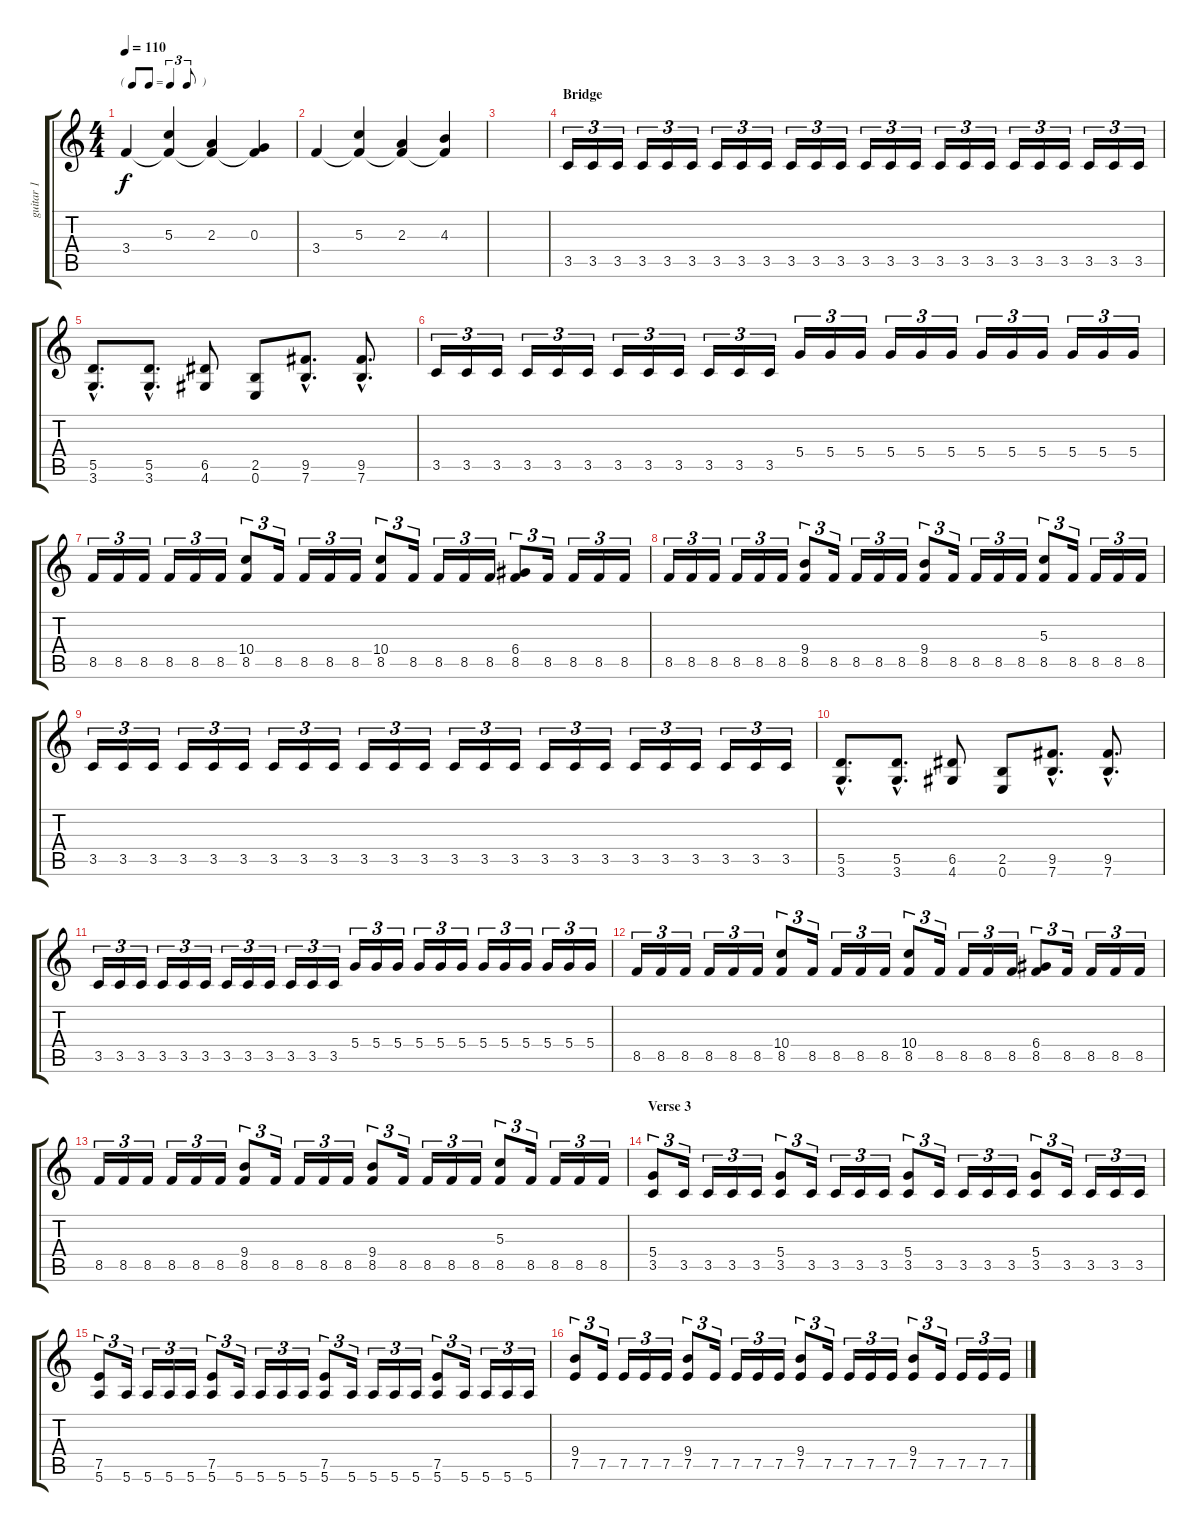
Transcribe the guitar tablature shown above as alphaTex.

\track ("guitar 1" "guitar 1") {instrument overdrivenguitar}
\staff {score tabs}
\tuning (E4 B3 G3 D3 A2 E2) {hide}
\ts (4 4)
\tf triplet8th
\tempo 110
\clef g2
\ks c
3.4.4{dy f} (5.3 3.4{t}).4 (2.3 3.4{t}).4 (0.3 3.4{t}).4 |
3.4.4 (5.3 3.4{t}).4 (2.3 3.4{t}).4 (4.3 3.4{t}).4 |
|
\section ("" "Bridge")
3.5.16{tu (3 2) instrument overdrivenguitar} 3.5.16{tu (3 2)} 3.5.16{tu (3 2)} 3.5.16{tu (3 2)} 3.5.16{tu (3 2)} 3.5.16{tu (3 2)} 3.5.16{tu (3 2)} 3.5.16{tu (3 2)} 3.5.16{tu (3 2)} 3.5.16{tu (3 2)} 3.5.16{tu (3 2)} 3.5.16{tu (3 2)} 3.5.16{tu (3 2)} 3.5.16{tu (3 2)} 3.5.16{tu (3 2)} 3.5.16{tu (3 2)} 3.5.16{tu (3 2)} 3.5.16{tu (3 2)} 3.5.16{tu (3 2)} 3.5.16{tu (3 2)} 3.5.16{tu (3 2)} 3.5.16{tu (3 2)} 3.5.16{tu (3 2)} 3.5.16{tu (3 2)} |
(5.5{hac} 3.6{hac}).8{d} (5.5{hac} 3.6{hac}).8{d} (6.5 4.6).8 (2.5 0.6).8 (9.5{hac} 7.6{hac}).8{d} (9.5{hac} 7.6{hac}).8{d} |
3.5.16{tu (3 2)} 3.5.16{tu (3 2)} 3.5.16{tu (3 2)} 3.5.16{tu (3 2)} 3.5.16{tu (3 2)} 3.5.16{tu (3 2)} 3.5.16{tu (3 2)} 3.5.16{tu (3 2)} 3.5.16{tu (3 2)} 3.5.16{tu (3 2)} 3.5.16{tu (3 2)} 3.5.16{tu (3 2)} 5.4.16{tu (3 2)} 5.4.16{tu (3 2)} 5.4.16{tu (3 2)} 5.4.16{tu (3 2)} 5.4.16{tu (3 2)} 5.4.16{tu (3 2)} 5.4.16{tu (3 2)} 5.4.16{tu (3 2)} 5.4.16{tu (3 2)} 5.4.16{tu (3 2)} 5.4.16{tu (3 2)} 5.4.16{tu (3 2)} |
8.5.16{tu (3 2)} 8.5.16{tu (3 2)} 8.5.16{tu (3 2)} 8.5.16{tu (3 2)} 8.5.16{tu (3 2)} 8.5.16{tu (3 2)} (10.4 8.5).8{tu (3 2)} 8.5.16{tu (3 2)} 8.5.16{tu (3 2)} 8.5.16{tu (3 2)} 8.5.16{tu (3 2)} (10.4 8.5).8{tu (3 2)} 8.5.16{tu (3 2)} 8.5.16{tu (3 2)} 8.5.16{tu (3 2)} 8.5.16{tu (3 2)} (6.4 8.5).8{tu (3 2)} 8.5.16{tu (3 2)} 8.5.16{tu (3 2)} 8.5.16{tu (3 2)} 8.5.16{tu (3 2)} |
8.5.16{tu (3 2)} 8.5.16{tu (3 2)} 8.5.16{tu (3 2)} 8.5.16{tu (3 2)} 8.5.16{tu (3 2)} 8.5.16{tu (3 2)} (9.4 8.5).8{tu (3 2)} 8.5.16{tu (3 2)} 8.5.16{tu (3 2)} 8.5.16{tu (3 2)} 8.5.16{tu (3 2)} (9.4 8.5).8{tu (3 2)} 8.5.16{tu (3 2)} 8.5.16{tu (3 2)} 8.5.16{tu (3 2)} 8.5.16{tu (3 2)} (5.3 8.5).8{tu (3 2)} 8.5.16{tu (3 2)} 8.5.16{tu (3 2)} 8.5.16{tu (3 2)} 8.5.16{tu (3 2)} |
3.5.16{tu (3 2)} 3.5.16{tu (3 2)} 3.5.16{tu (3 2)} 3.5.16{tu (3 2)} 3.5.16{tu (3 2)} 3.5.16{tu (3 2)} 3.5.16{tu (3 2)} 3.5.16{tu (3 2)} 3.5.16{tu (3 2)} 3.5.16{tu (3 2)} 3.5.16{tu (3 2)} 3.5.16{tu (3 2)} 3.5.16{tu (3 2)} 3.5.16{tu (3 2)} 3.5.16{tu (3 2)} 3.5.16{tu (3 2)} 3.5.16{tu (3 2)} 3.5.16{tu (3 2)} 3.5.16{tu (3 2)} 3.5.16{tu (3 2)} 3.5.16{tu (3 2)} 3.5.16{tu (3 2)} 3.5.16{tu (3 2)} 3.5.16{tu (3 2)} |
(5.5{hac} 3.6{hac}).8{d} (5.5{hac} 3.6{hac}).8{d} (6.5 4.6).8 (2.5 0.6).8 (9.5{hac} 7.6{hac}).8{d} (9.5{hac} 7.6{hac}).8{d} |
3.5.16{tu (3 2)} 3.5.16{tu (3 2)} 3.5.16{tu (3 2)} 3.5.16{tu (3 2)} 3.5.16{tu (3 2)} 3.5.16{tu (3 2)} 3.5.16{tu (3 2)} 3.5.16{tu (3 2)} 3.5.16{tu (3 2)} 3.5.16{tu (3 2)} 3.5.16{tu (3 2)} 3.5.16{tu (3 2)} 5.4.16{tu (3 2)} 5.4.16{tu (3 2)} 5.4.16{tu (3 2)} 5.4.16{tu (3 2)} 5.4.16{tu (3 2)} 5.4.16{tu (3 2)} 5.4.16{tu (3 2)} 5.4.16{tu (3 2)} 5.4.16{tu (3 2)} 5.4.16{tu (3 2)} 5.4.16{tu (3 2)} 5.4.16{tu (3 2)} |
8.5.16{tu (3 2)} 8.5.16{tu (3 2)} 8.5.16{tu (3 2)} 8.5.16{tu (3 2)} 8.5.16{tu (3 2)} 8.5.16{tu (3 2)} (10.4 8.5).8{tu (3 2)} 8.5.16{tu (3 2)} 8.5.16{tu (3 2)} 8.5.16{tu (3 2)} 8.5.16{tu (3 2)} (10.4 8.5).8{tu (3 2)} 8.5.16{tu (3 2)} 8.5.16{tu (3 2)} 8.5.16{tu (3 2)} 8.5.16{tu (3 2)} (6.4 8.5).8{tu (3 2)} 8.5.16{tu (3 2)} 8.5.16{tu (3 2)} 8.5.16{tu (3 2)} 8.5.16{tu (3 2)} |
8.5.16{tu (3 2)} 8.5.16{tu (3 2)} 8.5.16{tu (3 2)} 8.5.16{tu (3 2)} 8.5.16{tu (3 2)} 8.5.16{tu (3 2)} (9.4 8.5).8{tu (3 2)} 8.5.16{tu (3 2)} 8.5.16{tu (3 2)} 8.5.16{tu (3 2)} 8.5.16{tu (3 2)} (9.4 8.5).8{tu (3 2)} 8.5.16{tu (3 2)} 8.5.16{tu (3 2)} 8.5.16{tu (3 2)} 8.5.16{tu (3 2)} (5.3 8.5).8{tu (3 2)} 8.5.16{tu (3 2)} 8.5.16{tu (3 2)} 8.5.16{tu (3 2)} 8.5.16{tu (3 2)} |
\section ("" "Verse 3")
(5.4 3.5).8{tu (3 2)} 3.5.16{tu (3 2)} 3.5.16{tu (3 2)} 3.5.16{tu (3 2)} 3.5.16{tu (3 2)} (5.4 3.5).8{tu (3 2)} 3.5.16{tu (3 2)} 3.5.16{tu (3 2)} 3.5.16{tu (3 2)} 3.5.16{tu (3 2)} (5.4 3.5).8{tu (3 2)} 3.5.16{tu (3 2)} 3.5.16{tu (3 2)} 3.5.16{tu (3 2)} 3.5.16{tu (3 2)} (5.4 3.5).8{tu (3 2)} 3.5.16{tu (3 2)} 3.5.16{tu (3 2)} 3.5.16{tu (3 2)} 3.5.16{tu (3 2)} |
(7.5 5.6).8{tu (3 2)} 5.6.16{tu (3 2)} 5.6.16{tu (3 2)} 5.6.16{tu (3 2)} 5.6.16{tu (3 2)} (7.5 5.6).8{tu (3 2)} 5.6.16{tu (3 2)} 5.6.16{tu (3 2)} 5.6.16{tu (3 2)} 5.6.16{tu (3 2)} (7.5 5.6).8{tu (3 2)} 5.6.16{tu (3 2)} 5.6.16{tu (3 2)} 5.6.16{tu (3 2)} 5.6.16{tu (3 2)} (7.5 5.6).8{tu (3 2)} 5.6.16{tu (3 2)} 5.6.16{tu (3 2)} 5.6.16{tu (3 2)} 5.6.16{tu (3 2)} |
(9.4 7.5).8{tu (3 2)} 7.5.16{tu (3 2)} 7.5.16{tu (3 2)} 7.5.16{tu (3 2)} 7.5.16{tu (3 2)} (9.4 7.5).8{tu (3 2)} 7.5.16{tu (3 2)} 7.5.16{tu (3 2)} 7.5.16{tu (3 2)} 7.5.16{tu (3 2)} (9.4 7.5).8{tu (3 2)} 7.5.16{tu (3 2)} 7.5.16{tu (3 2)} 7.5.16{tu (3 2)} 7.5.16{tu (3 2)} (9.4 7.5).8{tu (3 2)} 7.5.16{tu (3 2)} 7.5.16{tu (3 2)} 7.5.16{tu (3 2)} 7.5.16{tu (3 2)}
